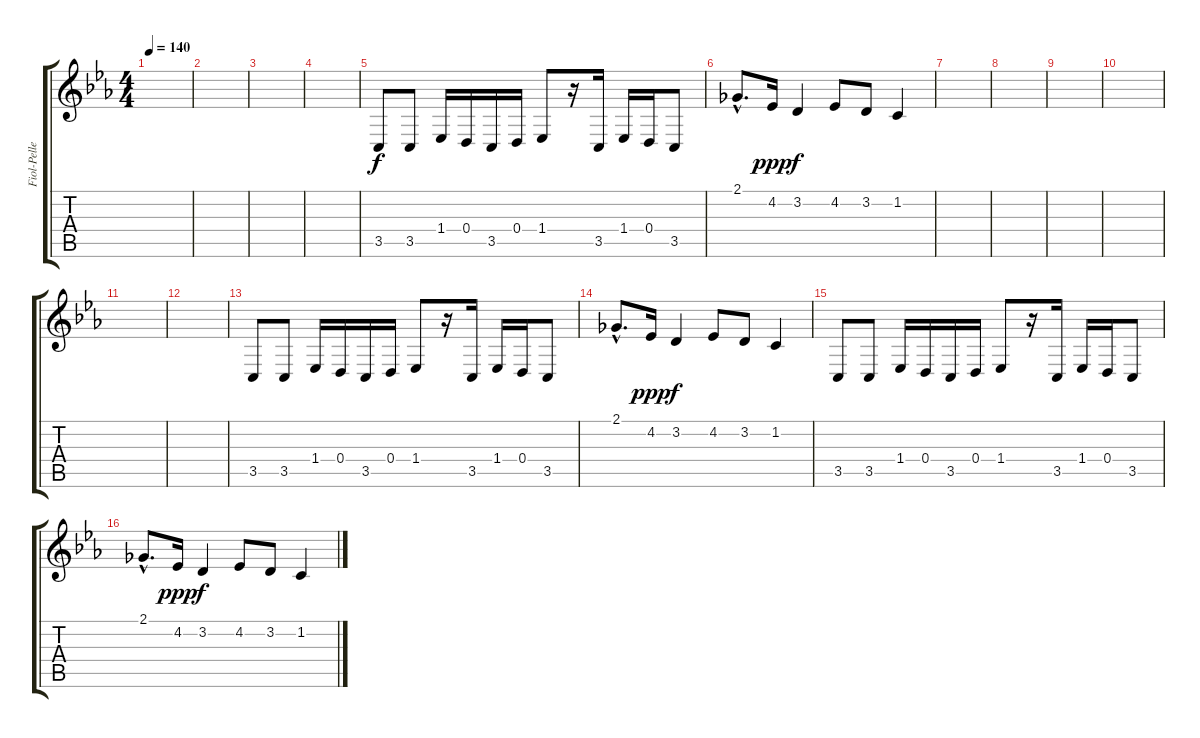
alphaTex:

\track ("Fiol-Pelle (Nästan gäst)" "Fiol-Pelle") {instrument tremolostrings}
\staff {score tabs}
\tuning (E4 B3 G3 D3 A2 E2) {hide}
\ts (4 4)
\tempo 140
\clef g2
\ks eb
|
|
|
|
3.5.8 3.5.8 1.4.16 0.4.16 3.5.16 0.4.16 1.4.8 r.16 3.5.16 1.4.16 0.4.16 3.5.8 |
2.1{hac}.8{d} 4.2.16{dy ppp} 3.2.4{dy f} 4.2.8 3.2.8 1.2.4 |
|
|
|
|
|
|
3.5.8 3.5.8 1.4.16 0.4.16 3.5.16 0.4.16 1.4.8 r.16 3.5.16 1.4.16 0.4.16 3.5.8 |
2.1{hac}.8{d} 4.2.16{dy ppp} 3.2.4{dy f} 4.2.8 3.2.8 1.2.4 |
3.5.8 3.5.8 1.4.16 0.4.16 3.5.16 0.4.16 1.4.8 r.16 3.5.16 1.4.16 0.4.16 3.5.8 |
2.1{hac}.8{d} 4.2.16{dy ppp} 3.2.4{dy f} 4.2.8 3.2.8 1.2.4
